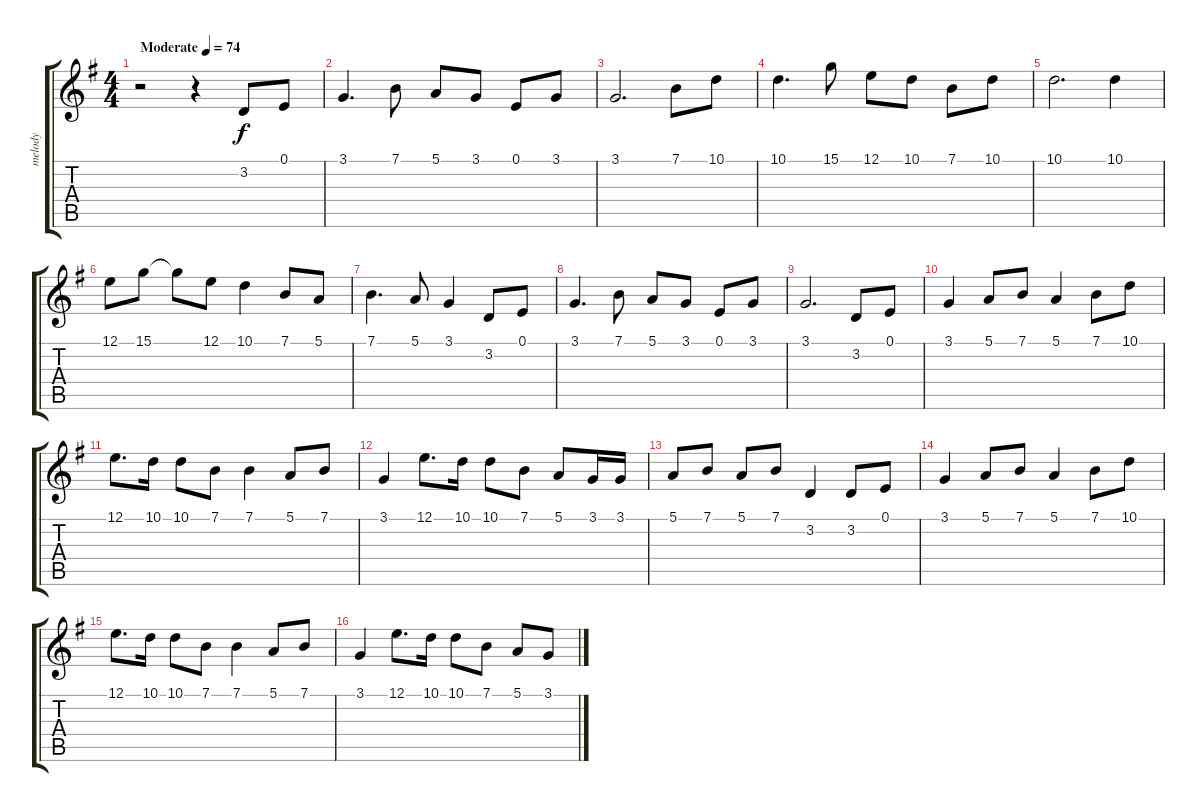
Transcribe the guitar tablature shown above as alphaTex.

\track ("melody" "melody") {instrument flute}
\staff {score tabs}
\tuning (E4 B3 G3 D3 A2 E2) {hide}
\ts (4 4)
\tempo (74 "Moderate")
\clef g2
\ks g
r.2{dy f instrument flute} r.4 3.2.8 0.1.8 |
3.1.4{d} 7.1.8 5.1.8 3.1.8 0.1.8 3.1.8 |
3.1.2{d} 7.1.8 10.1.8 |
10.1.4{d} 15.1.8 12.1.8 10.1.8 7.1.8 10.1.8 |
10.1.2{d} 10.1.4 |
12.1.8 15.1.8 15.1{t}.8 12.1.8 10.1.4 7.1.8 5.1.8 |
7.1.4{d} 5.1.8 3.1.4 3.2.8 0.1.8 |
3.1.4{d} 7.1.8 5.1.8 3.1.8 0.1.8 3.1.8 |
3.1.2{d} 3.2.8 0.1.8 |
3.1.4 5.1.8 7.1.8 5.1.4 7.1.8 10.1.8 |
12.1.8{d} 10.1.16 10.1.8 7.1.8 7.1.4 5.1.8 7.1.8 |
3.1.4 12.1.8{d} 10.1.16 10.1.8 7.1.8 5.1.8 3.1.16 3.1.16 |
5.1.8 7.1.8 5.1.8 7.1.8 3.2.4 3.2.8 0.1.8 |
3.1.4 5.1.8 7.1.8 5.1.4 7.1.8 10.1.8 |
12.1.8{d} 10.1.16 10.1.8 7.1.8 7.1.4 5.1.8 7.1.8 |
3.1.4 12.1.8{d} 10.1.16 10.1.8 7.1.8 5.1.8 3.1.8
